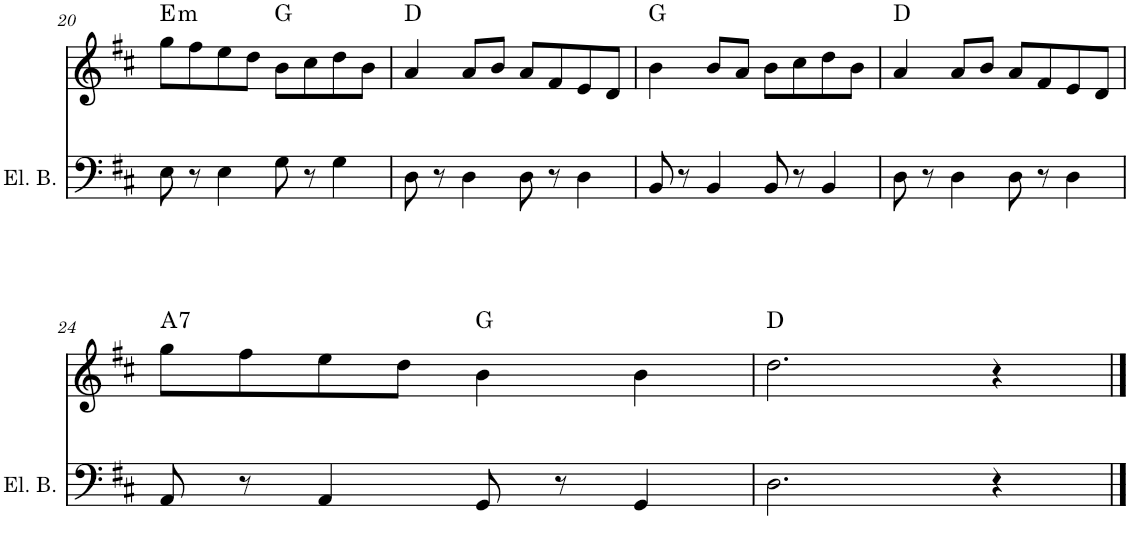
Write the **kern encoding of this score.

**kern	**kern	**harte
*part2	*part1	*part1
*staff2	*staff1	*
*I"5-str. Electric Bass	*I"Piano	*
*I'El. B.	*I'Pno	*
!!LO:PB:g=z
*clefF4	*clefG2	*
*Trd7c12	*	*
*k[f#c#]	*k[f#c#]	*
*D:	*D:	*
*M4/4	*M4/4	*
=20	=20	=20
!	!	!LO:H:kt=m
8E\	8gg\L	E:min
8r	8ff#\	.
4E\	8ee\	.
.	8dd\J	.
8G\	8b\L	G:maj
8r	8cc#\	.
4G\	8dd\	.
.	8b\J	.
=21	=21	=21
8D\	4a/	D:maj
8r	.	.
4D\	8a/L	.
.	8b/J	.
8D\	8a/L	.
8r	8f#/	.
4D\	8e/	.
.	8d/J	.
=22	=22	=22
8BB/	4b\	G:maj
8r	.	.
4BB/	8b/L	.
.	8a/J	.
8BB/	8b\L	.
8r	8cc#\	.
4BB/	8dd\	.
.	8b\J	.
=23	=23	=23
8D\	4a/	D:maj
8r	.	.
4D\	8a/L	.
.	8b/J	.
8D\	8a/L	.
8r	8f#/	.
4D\	8e/	.
.	8d/J	.
!!LO:LB:g=z
=24	=24	=24
!	!	!LO:H:kt=7
8AA/	8gg\L	A:7
8r	8ff#\	.
4AA/	8ee\	.
.	8dd\J	.
8GG/	4b\	G:maj
8r	.	.
4GG/	4b\	.
=25	=25	=25
2.D\	2.dd\	D:maj
4r	4r	.
==	==	==
*-	*-	*-
